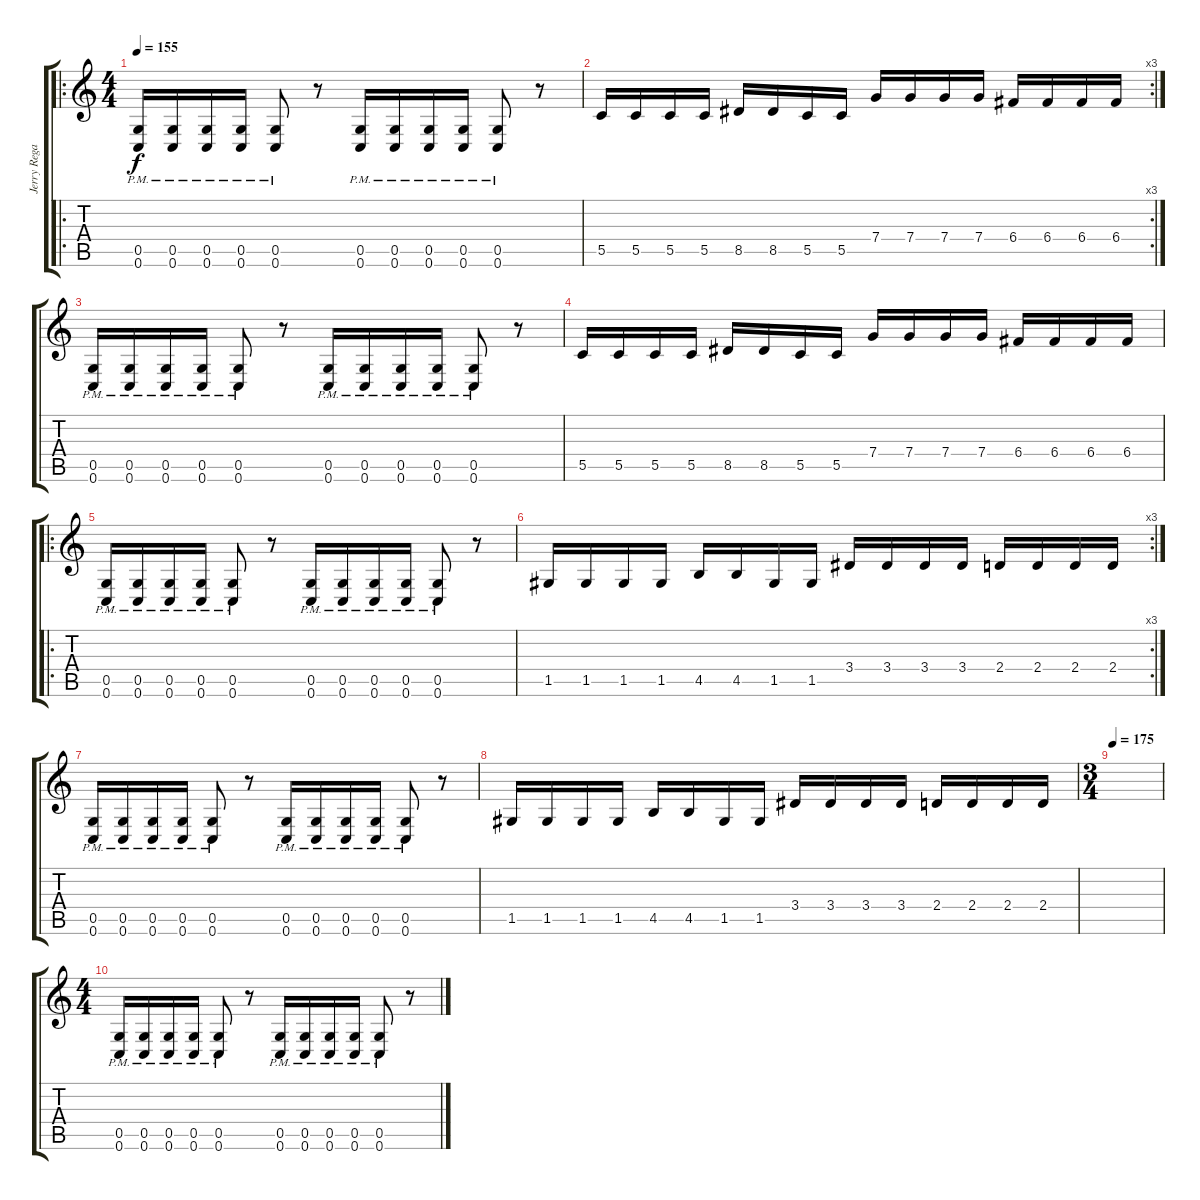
\track ("Jerry Regan" "Jerry Rega") {instrument distortionguitar}
\staff {score tabs}
\tuning (D4 A3 F3 C3 G2 C2) {hide}
\ro
\ts (4 4)
\tempo 155
\clef g2
\ks c
(0.5{pm} 0.6{pm}).16{dy f} (0.5{pm} 0.6{pm}).16 (0.5{pm} 0.6{pm}).16 (0.5{pm} 0.6{pm}).16 (0.5{pm} 0.6{pm}).8 r.8 (0.5{pm} 0.6{pm}).16 (0.5{pm} 0.6{pm}).16 (0.5{pm} 0.6{pm}).16 (0.5{pm} 0.6{pm}).16 (0.5{pm} 0.6{pm}).8 r.8 |
\rc 3
5.5.16 5.5.16 5.5.16 5.5.16 8.5.16 8.5.16 5.5.16 5.5.16 7.4.16 7.4.16 7.4.16 7.4.16 6.4.16 6.4.16 6.4.16 6.4.16 |
(0.5{pm} 0.6{pm}).16 (0.5{pm} 0.6{pm}).16 (0.5{pm} 0.6{pm}).16 (0.5{pm} 0.6{pm}).16 (0.5{pm} 0.6{pm}).8 r.8 (0.5{pm} 0.6{pm}).16 (0.5{pm} 0.6{pm}).16 (0.5{pm} 0.6{pm}).16 (0.5{pm} 0.6{pm}).16 (0.5{pm} 0.6{pm}).8 r.8 |
5.5.16 5.5.16 5.5.16 5.5.16 8.5.16 8.5.16 5.5.16 5.5.16 7.4.16 7.4.16 7.4.16 7.4.16 6.4.16 6.4.16 6.4.16 6.4.16 |
\ro
(0.5{pm} 0.6{pm}).16 (0.5{pm} 0.6{pm}).16 (0.5{pm} 0.6{pm}).16 (0.5{pm} 0.6{pm}).16 (0.5{pm} 0.6{pm}).8 r.8 (0.5{pm} 0.6{pm}).16 (0.5{pm} 0.6{pm}).16 (0.5{pm} 0.6{pm}).16 (0.5{pm} 0.6{pm}).16 (0.5{pm} 0.6{pm}).8 r.8 |
\rc 3
1.5.16 1.5.16 1.5.16 1.5.16 4.5.16 4.5.16 1.5.16 1.5.16 3.4.16 3.4.16 3.4.16 3.4.16 2.4.16 2.4.16 2.4.16 2.4.16 |
(0.5{pm} 0.6{pm}).16 (0.5{pm} 0.6{pm}).16 (0.5{pm} 0.6{pm}).16 (0.5{pm} 0.6{pm}).16 (0.5{pm} 0.6{pm}).8 r.8 (0.5{pm} 0.6{pm}).16 (0.5{pm} 0.6{pm}).16 (0.5{pm} 0.6{pm}).16 (0.5{pm} 0.6{pm}).16 (0.5{pm} 0.6{pm}).8 r.8 |
1.5.16 1.5.16 1.5.16 1.5.16 4.5.16 4.5.16 1.5.16 1.5.16 3.4.16 3.4.16 3.4.16 3.4.16 2.4.16 2.4.16 2.4.16 2.4.16 |
\ts (3 4)
\tempo 175
|
\ts (4 4)
(0.5{pm} 0.6{pm}).16 (0.5{pm} 0.6{pm}).16 (0.5{pm} 0.6{pm}).16 (0.5{pm} 0.6{pm}).16 (0.5{pm} 0.6{pm}).8 r.8 (0.5{pm} 0.6{pm}).16 (0.5{pm} 0.6{pm}).16 (0.5{pm} 0.6{pm}).16 (0.5{pm} 0.6{pm}).16 (0.5{pm} 0.6{pm}).8 r.8
